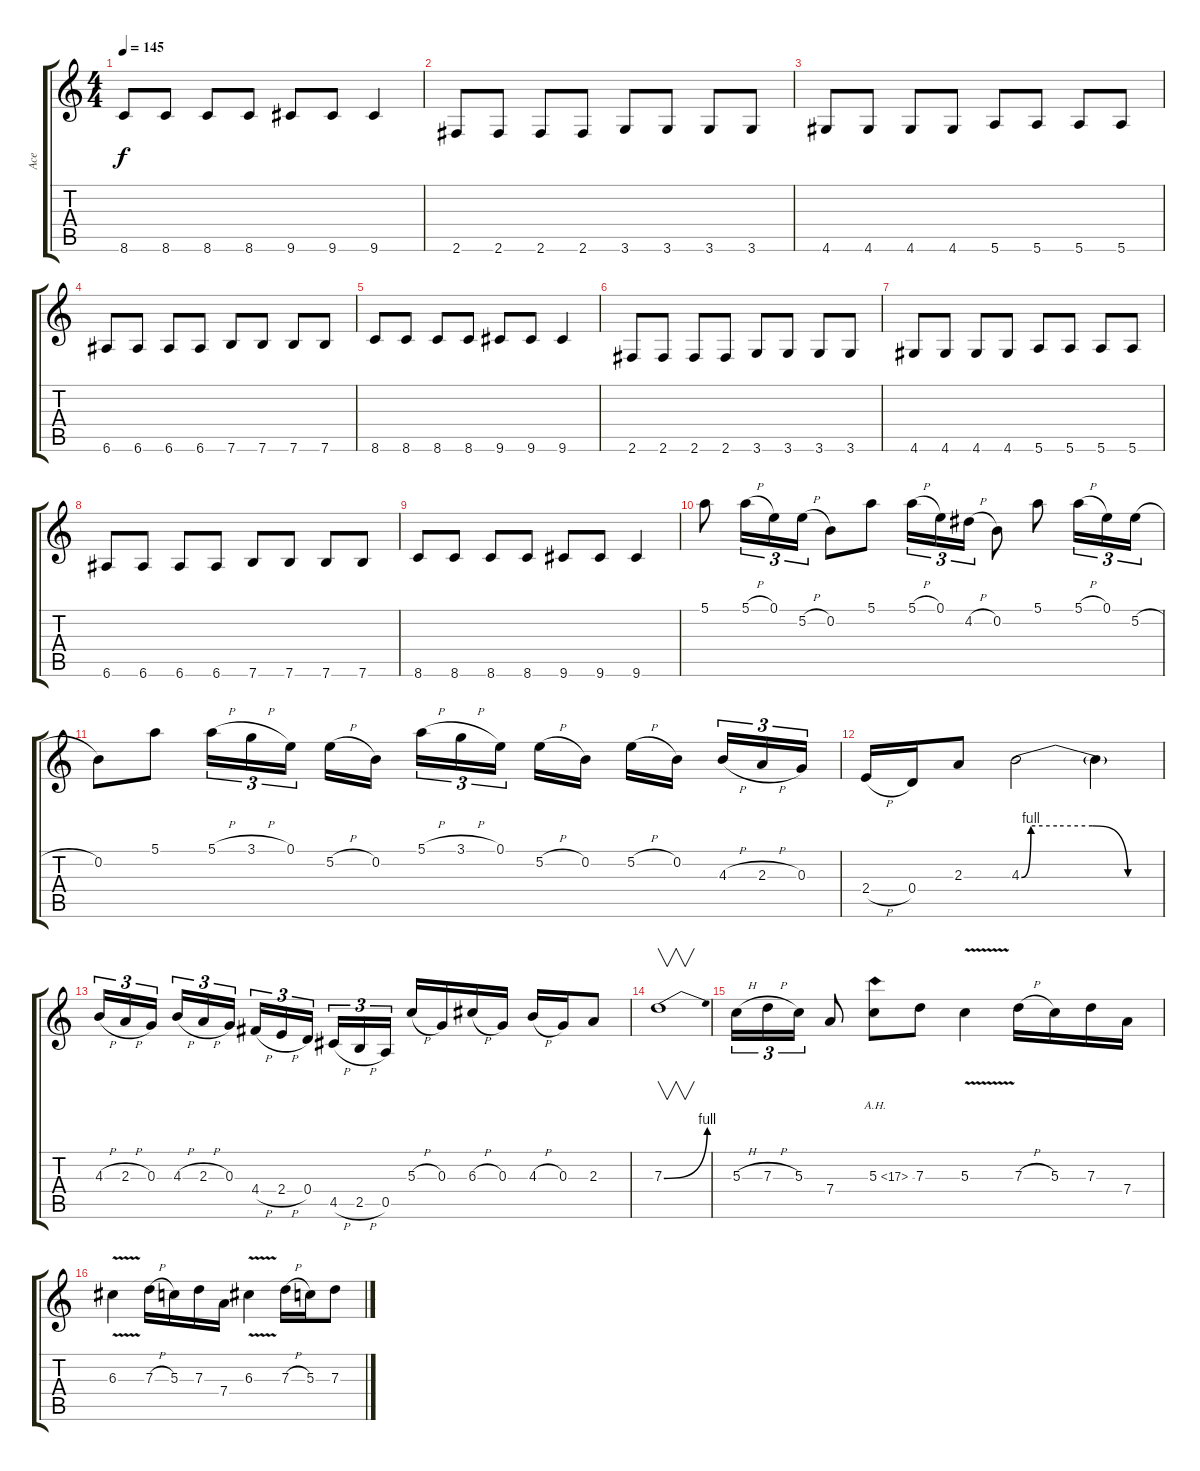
\track ("Ace" "Ace") {instrument distortionguitar}
\staff {score tabs}
\tuning (E4 B3 G3 D3 A2 E2) {hide}
\ts (4 4)
\tempo 145
\clef g2
\ks c
8.6.8{dy f} 8.6.8 8.6.8 8.6.8 9.6.8 9.6.8 9.6.4 |
2.6.8 2.6.8 2.6.8 2.6.8 3.6.8 3.6.8 3.6.8 3.6.8 |
4.6.8 4.6.8 4.6.8 4.6.8 5.6.8 5.6.8 5.6.8 5.6.8 |
6.6.8 6.6.8 6.6.8 6.6.8 7.6.8 7.6.8 7.6.8 7.6.8 |
8.6.8 8.6.8 8.6.8 8.6.8 9.6.8 9.6.8 9.6.4 |
2.6.8 2.6.8 2.6.8 2.6.8 3.6.8 3.6.8 3.6.8 3.6.8 |
4.6.8 4.6.8 4.6.8 4.6.8 5.6.8 5.6.8 5.6.8 5.6.8 |
6.6.8 6.6.8 6.6.8 6.6.8 7.6.8 7.6.8 7.6.8 7.6.8 |
8.6.8 8.6.8 8.6.8 8.6.8 9.6.8 9.6.8 9.6.4 |
5.1.8 5.1{h}.16{tu (3 2)} 0.1.16{tu (3 2)} 5.2{h}.16{tu (3 2)} 0.2.8 5.1.8 5.1{h}.16{tu (3 2)} 0.1.16{tu (3 2)} 4.2{h}.16{tu (3 2)} 0.2.8 5.1.8 5.1{h}.16{tu (3 2)} 0.1.16{tu (3 2)} 5.2{h}.16{tu (3 2)} |
0.2.8 5.1.8 5.1{h}.16{tu (3 2)} 3.1{h}.16{tu (3 2)} 0.1.16{tu (3 2)} 5.2{h}.16 0.2.16 5.1{h}.16{tu (3 2)} 3.1{h}.16{tu (3 2)} 0.1.16{tu (3 2)} 5.2{h}.16 0.2.16 5.2{h}.16 0.2.16 4.3{h}.16{tu (3 2)} 2.3{h}.16{tu (3 2)} 0.3.16{tu (3 2)} |
2.4{h}.16 0.4.16 2.3.8 4.3{be (custom 0 0 4 4 15 4 30 4 45 0 60 0)}.2 4.3{t}.4 |
4.3{h}.16{tu (3 2)} 2.3{h}.16{tu (3 2)} 0.3.16{tu (3 2)} 4.3{h}.16{tu (3 2)} 2.3{h}.16{tu (3 2)} 0.3.16{tu (3 2)} 4.4{h}.16{tu (3 2)} 2.4{h}.16{tu (3 2)} 0.4.16{tu (3 2)} 4.5{h}.16{tu (3 2)} 2.5{h}.16{tu (3 2)} 0.5.16{tu (3 2)} 5.3{h}.16 0.3.16 6.3{h}.16 0.3.16 4.3{h}.16 0.3.16 2.3.8 |
7.3{be (bend 0 0 60 4)}.1{v} |
5.3{h}.16{tu (3 2)} 7.3{h}.16{tu (3 2)} 5.3.16{tu (3 2)} 7.4.8 5.3{ah 12}.8 7.3.8 5.3{v}.4 7.3{h}.16 5.3.16 7.3.16 7.4.16 |
6.3{v}.4 7.3{h}.16 5.3.16 7.3.16 7.4.16 6.3{v}.4 7.3{h}.16 5.3.16 7.3.8
